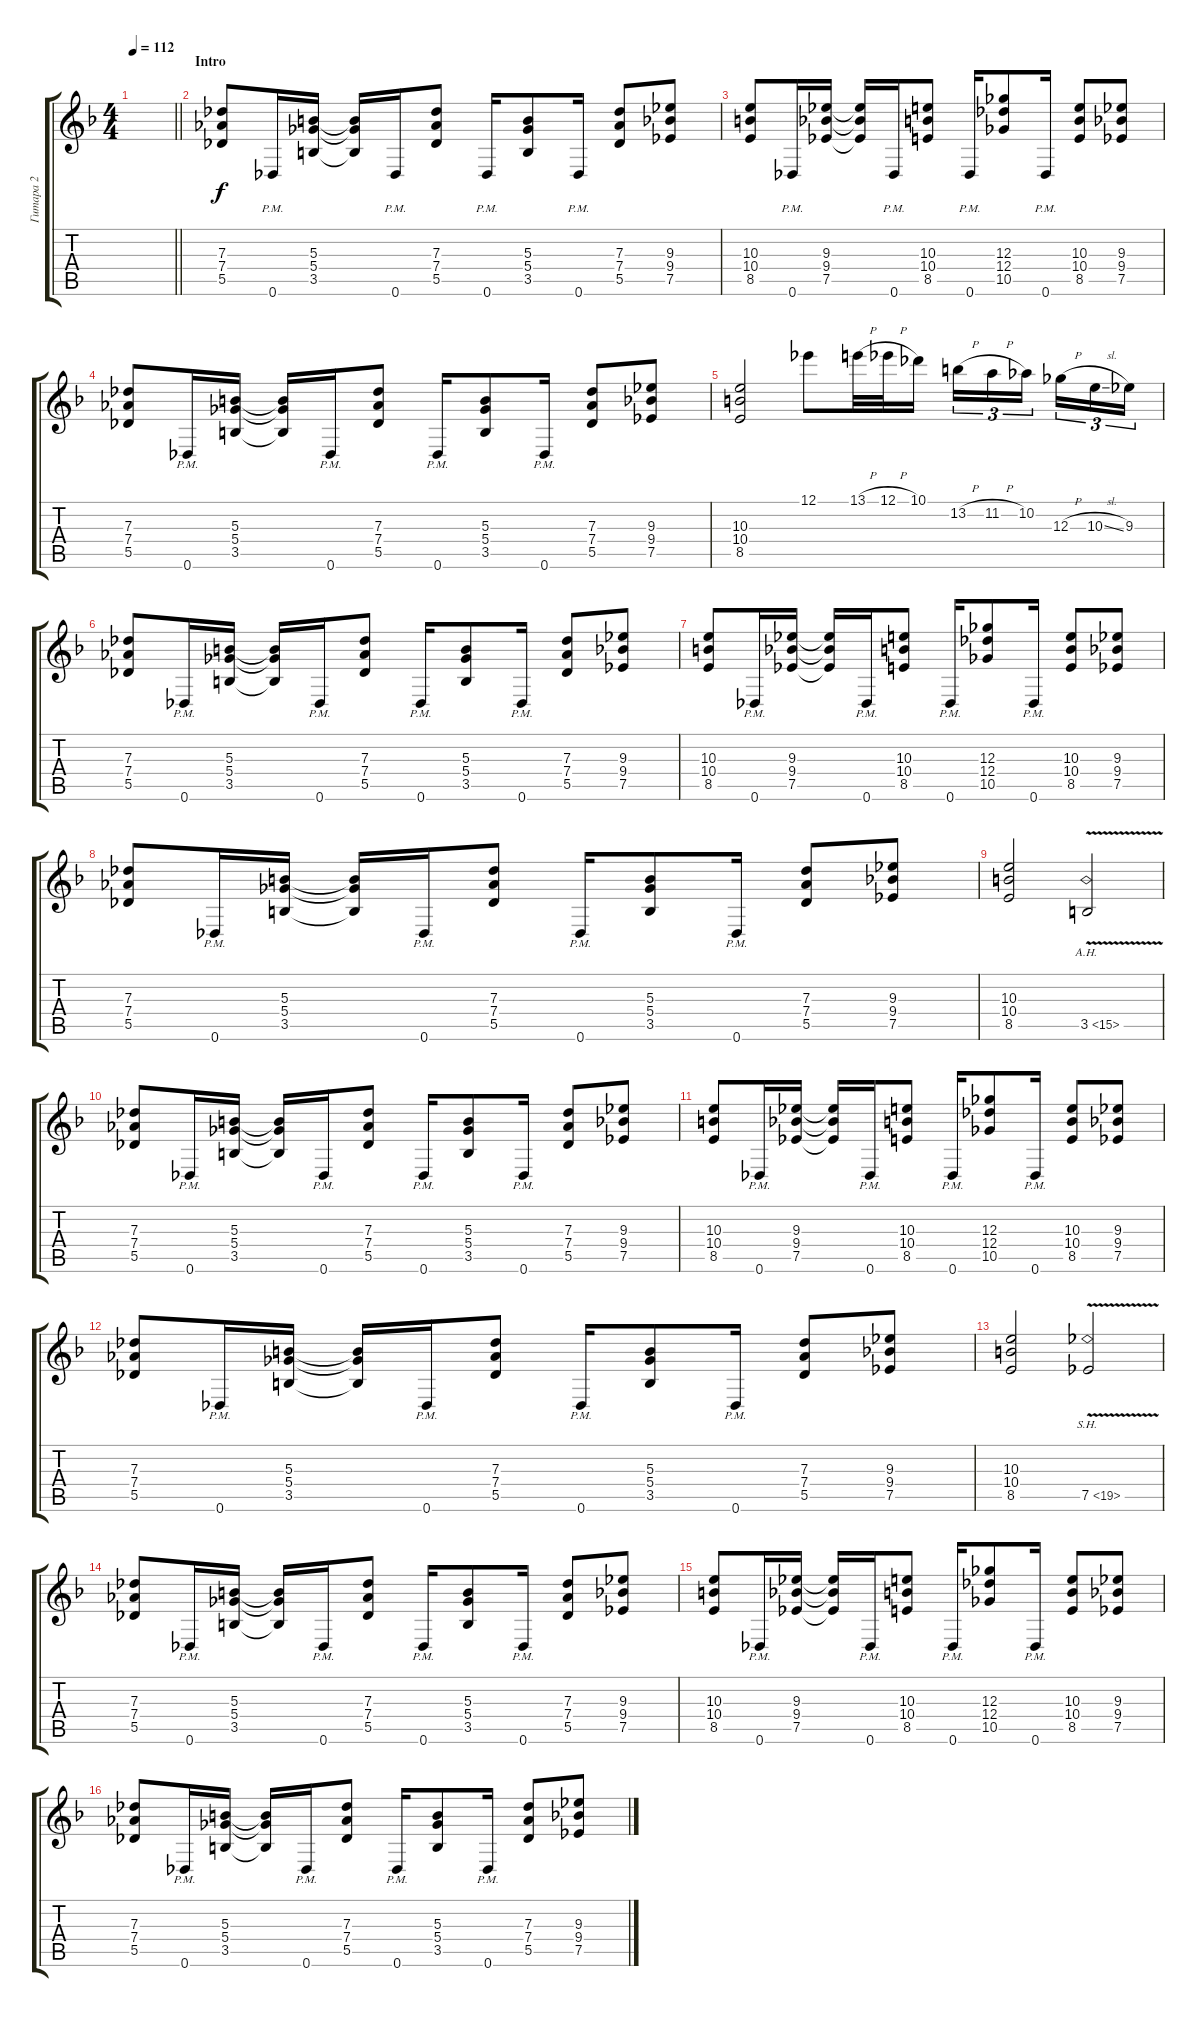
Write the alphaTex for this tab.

\track ("Гитара 2" "Гитара 2") {instrument distortionguitar}
\staff {score tabs}
\tuning (Eb4 Bb3 Gb3 Db3 Ab2 Db2) {hide}
\ts (4 4)
\tempo 112
\clef g2
\barLineRight lightlight
\ks dminor
|
\section ("" "Intro")
(7.3 7.4 5.5).8 0.6{pm}.16 (5.3 5.4 3.5).16 (5.3{t} 5.4{t} 3.5{t}).16 0.6{pm}.16 (7.3 7.4 5.5).8 0.6{pm}.16 (5.3 5.4 3.5).8 0.6{pm}.16 (7.3 7.4 5.5).8 (9.3 9.4 7.5).8 |
(10.3 10.4 8.5).8 0.6{pm}.16 (9.3 9.4 7.5).16 (9.3{t} 9.4{t} 7.5{t}).16 0.6{pm}.16 (10.3 10.4 8.5).8 0.6{pm}.16 (12.3 12.4 10.5).8 0.6{pm}.16 (10.3 10.4 8.5).8 (9.3 9.4 7.5).8 |
(7.3 7.4 5.5).8 0.6{pm}.16 (5.3 5.4 3.5).16 (5.3{t} 5.4{t} 3.5{t}).16 0.6{pm}.16 (7.3 7.4 5.5).8 0.6{pm}.16 (5.3 5.4 3.5).8 0.6{pm}.16 (7.3 7.4 5.5).8 (9.3 9.4 7.5).8 |
(10.3 10.4 8.5).2 12.1.8 13.1{h}.32 12.1{h}.32 10.1.16 13.2{h}.16{tu (3 2)} 11.2{h}.16{tu (3 2)} 10.2.16{tu (3 2) beam splitsecondary} 12.3{h}.16{tu (3 2)} 10.3{sl}.16{tu (3 2)} 9.3.16{tu (3 2)} |
(7.3 7.4 5.5).8 0.6{pm}.16 (5.3 5.4 3.5).16 (5.3{t} 5.4{t} 3.5{t}).16 0.6{pm}.16 (7.3 7.4 5.5).8 0.6{pm}.16 (5.3 5.4 3.5).8 0.6{pm}.16 (7.3 7.4 5.5).8 (9.3 9.4 7.5).8 |
(10.3 10.4 8.5).8 0.6{pm}.16 (9.3 9.4 7.5).16 (9.3{t} 9.4{t} 7.5{t}).16 0.6{pm}.16 (10.3 10.4 8.5).8 0.6{pm}.16 (12.3 12.4 10.5).8 0.6{pm}.16 (10.3 10.4 8.5).8 (9.3 9.4 7.5).8 |
(7.3 7.4 5.5).8 0.6{pm}.16 (5.3 5.4 3.5).16 (5.3{t} 5.4{t} 3.5{t}).16 0.6{pm}.16 (7.3 7.4 5.5).8 0.6{pm}.16 (5.3 5.4 3.5).8 0.6{pm}.16 (7.3 7.4 5.5).8 (9.3 9.4 7.5).8 |
(10.3 10.4 8.5).2 3.5{ah 12 v}.2 |
(7.3 7.4 5.5).8 0.6{pm}.16 (5.3 5.4 3.5).16 (5.3{t} 5.4{t} 3.5{t}).16 0.6{pm}.16 (7.3 7.4 5.5).8 0.6{pm}.16 (5.3 5.4 3.5).8 0.6{pm}.16 (7.3 7.4 5.5).8 (9.3 9.4 7.5).8 |
(10.3 10.4 8.5).8 0.6{pm}.16 (9.3 9.4 7.5).16 (9.3{t} 9.4{t} 7.5{t}).16 0.6{pm}.16 (10.3 10.4 8.5).8 0.6{pm}.16 (12.3 12.4 10.5).8 0.6{pm}.16 (10.3 10.4 8.5).8 (9.3 9.4 7.5).8 |
(7.3 7.4 5.5).8 0.6{pm}.16 (5.3 5.4 3.5).16 (5.3{t} 5.4{t} 3.5{t}).16 0.6{pm}.16 (7.3 7.4 5.5).8 0.6{pm}.16 (5.3 5.4 3.5).8 0.6{pm}.16 (7.3 7.4 5.5).8 (9.3 9.4 7.5).8 |
(10.3 10.4 8.5).2 7.5{sh 12 v}.2 |
(7.3 7.4 5.5).8 0.6{pm}.16 (5.3 5.4 3.5).16 (5.3{t} 5.4{t} 3.5{t}).16 0.6{pm}.16 (7.3 7.4 5.5).8 0.6{pm}.16 (5.3 5.4 3.5).8 0.6{pm}.16 (7.3 7.4 5.5).8 (9.3 9.4 7.5).8 |
(10.3 10.4 8.5).8 0.6{pm}.16 (9.3 9.4 7.5).16 (9.3{t} 9.4{t} 7.5{t}).16 0.6{pm}.16 (10.3 10.4 8.5).8 0.6{pm}.16 (12.3 12.4 10.5).8 0.6{pm}.16 (10.3 10.4 8.5).8 (9.3 9.4 7.5).8 |
(7.3 7.4 5.5).8 0.6{pm}.16 (5.3 5.4 3.5).16 (5.3{t} 5.4{t} 3.5{t}).16 0.6{pm}.16 (7.3 7.4 5.5).8 0.6{pm}.16 (5.3 5.4 3.5).8 0.6{pm}.16 (7.3 7.4 5.5).8 (9.3 9.4 7.5).8
